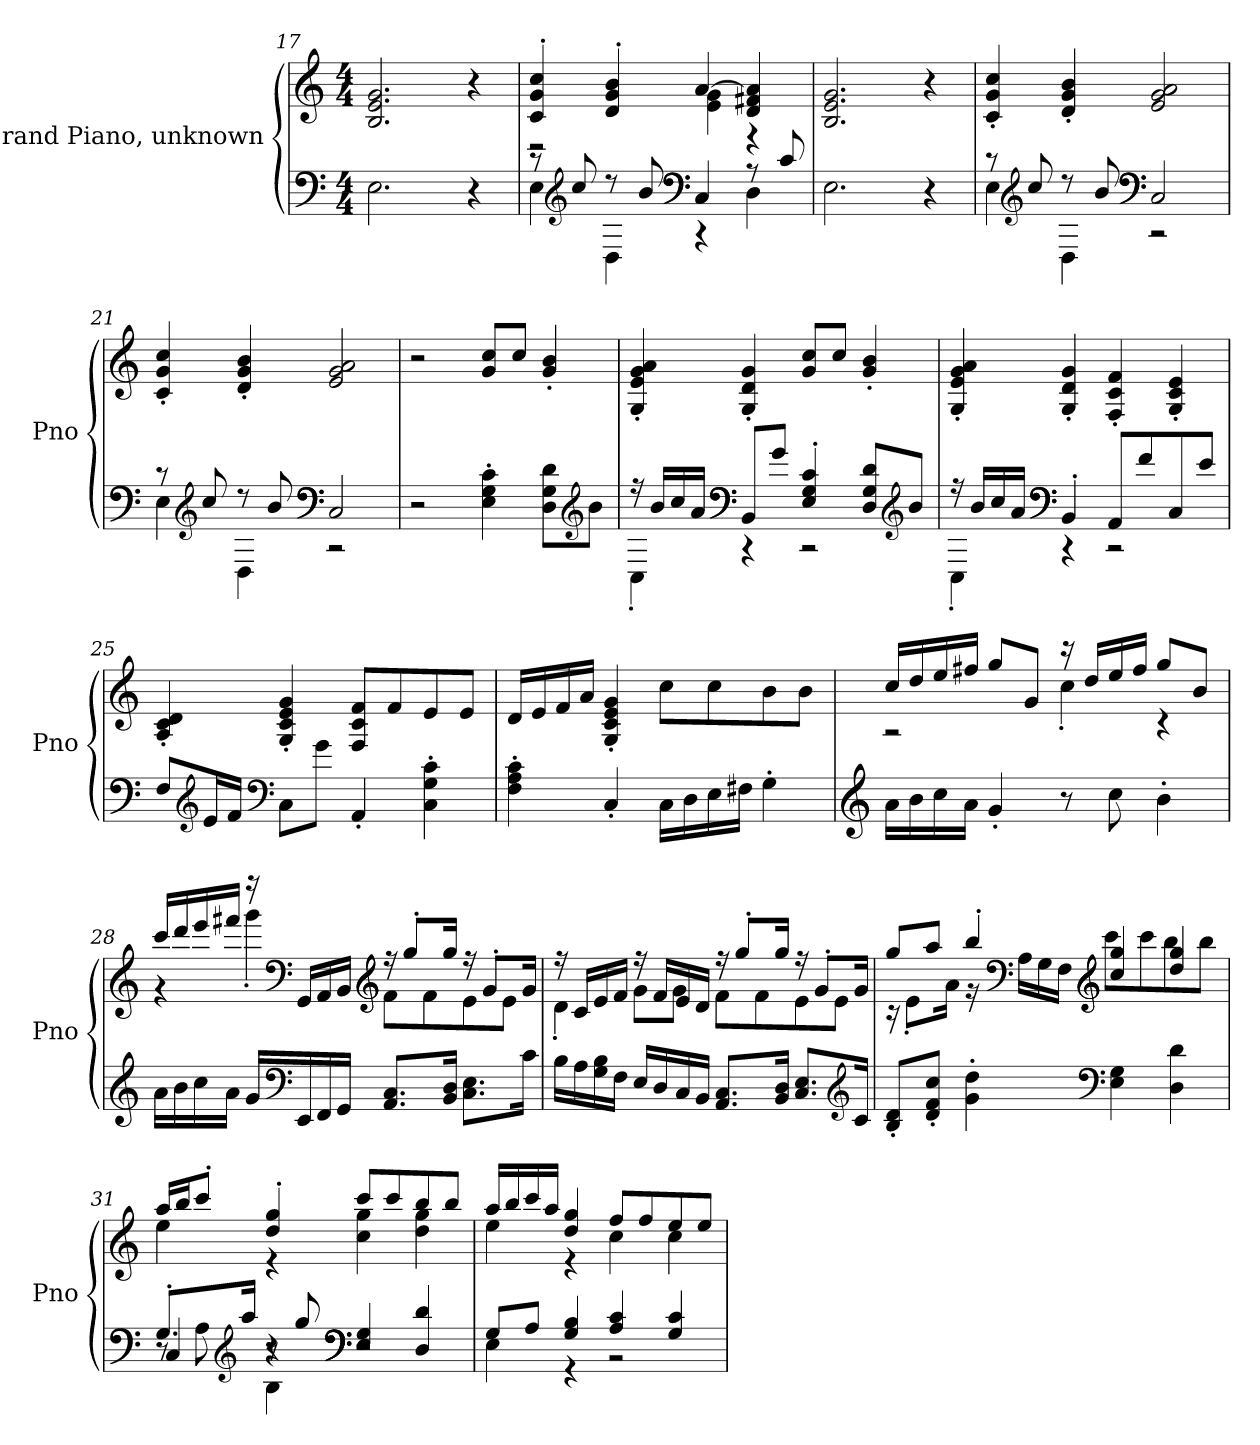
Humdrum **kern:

**kern	**kern
*part1	*part1
*staff2	*staff1
*I"Grand Piano, unknown	*
*I'Pno	*
*clefF4	*clefG2
*k[]	*k[]
*M4/4	*M4/4
=17	=17
2.E\	2.B/ 2.e/ 2.g/
4r	4r
!!LO:LB:g=z
=18	=18
*^	*^
8r	4E\	4c/' 4g/' 4cc/'	2r
*clefG2	*	*	*
8cc/	.	.	.
8r	4D\	4d/' 4g/' 4b/'	.
8b/	.	.	.
*clefF4	*	*	*
4C/	4r	[4a/	4e\ 4g\
8r	4D\	4d/ 4f#X/ 4a/]	4r
8c/	.	.	.
*v	*v	*	*
*	*v	*v
=19	=19
2.E\	2.B/ 2.e/ 2.g/
4r	4r
=20	=20
*^	*
8r	4E\	4c/' 4g/' 4cc/'
*clefG2	*	*
8cc/	.	.
8r	4D\	4d/' 4g/' 4b/'
8b/	.	.
*clefF4	*	*
2C/	2r	2e/ 2g/ 2a/
=21	=21	=21
8r	4E\	4c/' 4g/' 4cc/'
*clefG2	*	*
8cc/	.	.
8r	4D\	4d/' 4g/' 4b/'
8b/	.	.
*clefF4	*	*
2C/	2r	2e/ 2g/ 2a/
*v	*v	*
!!LO:LB:g=z
=22	=22
2r	2r
4E\' 4G\' 4c\'	8g/ 8cc/L
.	8cc/J
8D\ 8G\ 8d\L	4g/' 4b/'
*clefG2	*
8b\J	.
=23	=23
*^	*
16r	4C'\	4G/' 4e/' 4g/' 4a/'
16b/LL	.	.
16cc/	.	.
16a/JJ	.	.
*clefF4	*	*
8BB/L	4r	4G/' 4d/' 4g/'
8g/J	.	.
4E/' 4G/' 4c/'	2r	8g/ 8cc/L
.	.	8cc/J
8D/ 8G/ 8d/L	.	4g/' 4b/'
*clefG2	*	*
8b/J	.	.
=24	=24	=24
16r	4C'\	4G/' 4e/' 4g/' 4a/'
16b/LL	.	.
16cc/	.	.
16a/JJ	.	.
*clefF4	*	*
4BB'/	4r	4G/' 4d/' 4g/'
8AA/L	2r	4F/' 4c/' 4f/'
8f/	.	.
8C/	.	4G/' 4c/' 4e/'
8e/J	.	.
*v	*v	*
=25	=25
8F/L	4A/' 4c/' 4d/'
*clefG2	*
16e/L	.
16f/JJ	.
*clefF4	*
8C\L	4G/' 4c/' 4e/' 4g/'
8g\J	.
4AA'/	8F/ 8c/ 8f/L
.	8f/
4C\' 4G\' 4c\'	8e/
.	8e/J
!!LO:PB:g=z
=26	=26
4F\' 4A\' 4c\'	16d/LL
.	16e/
.	16f/
.	16a/JJ
4C'/	4G/' 4c/' 4e/' 4g/'
16C\LL	8cc\L
16D\	.
16E\	8cc\
16F#X\JJ	.
4G'\	8b\
.	8b\J
=27	=27
*clefG2	*
*	*^
16a\LL	16cc/LL	2r
16b\	16dd/	.
16cc\	16ee/	.
16a\JJ	16ff#X/JJ	.
4g'/	8gg/L	.
.	8g/J	.
8r	16r	4cc'\
.	16dd/LL	.
8cc\	16ee/	.
.	16ff#/JJ	.
4b'\	8gg/L	4r
.	8b/J	.
=28	=28	=28
16a\LL	16ccc/LL	4r
16b\	16ddd/	.
16cc\	16eee/	.
16a\JJ	16fff#X/JJ	.
16g/LL	16r	4ggg'\
*clefF4	*clefF4	*
16EE/	16GG/LL	.
16FF/	16AA/	.
16GG/JJ	16BB/JJ	.
*	*clefG2	*
8.AA/ 8.C/L	16r	8f\L
.	8gg'/L	.
.	.	8f\
16BB/ 16D/Jk	16gg/Jk	.
8.C\ 8.E\L	16r	8e\
.	8g'/L	.
.	.	8e\J
16c\Jk	16g/Jk	.
!!LO:LB:g=z	!!
=29	=29	=29
16B\LL	16r	4d'\
16A\	16c/LL	.
16G\ 16B\	16e/	.
16F\JJ	16f/JJ	.
16E/LL	16r	8g\L
16D/	16f/LL	.
16C/	16e/	8g\J
16BB/JJ	16d/JJ	.
8.AA/ 8.C/L	16r	8f\L
.	8gg'/L	.
.	.	8f\
16BB/ 16D/Jk	16gg/Jk	.
8.C/ 8.E/L	16r	8e\
.	8g'/L	.
.	.	8e\J
*clefG2	*	*
16c/Jk	16g/Jk	.
=30	=30	=30
8B/' 8d/'L	8gg/L	16r
.	.	8e'\L
8d/' 8f/' 8cc/'J	8aa/J	.
.	.	16a\Jk
4g\' 4dd\'	4bb'/	16r
*	*clefF4	*
.	.	16A\LL
.	.	16G\
.	.	16F\JJ
*clefF4	*clefG2	*
4E\ 4G\	4cc/ 4gg/	8ccc\L
.	.	8ccc\
4D\ 4d\	4dd/ 4gg/	8bb\
.	.	8bb\J
=31	=31	=31
*^	*	*
*	*^	*	*
8.G'/L	8r	4C/	16aa/LL	4ee\
.	.	.	16bb/J	.
.	8A\	.	8ccc'/J	.
*clefG2	*	*	*	*
16aa/Jk	.	.	.	.
8r	4B\	4r	4dd/' 4gg/'	4r
8gg/	.	.	.	.
*clefF4	*	*	*	*
4E/ 4G/	2r	2r	8ccc/L	4cc\ 4gg\
.	.	.	8ccc/	.
4D/ 4d/	.	.	8bb/	4dd\ 4gg\
.	.	.	8bb/J	.
*	*v	*v	*	*
!!LO:LB:g=z	!!
=32	=32	=32	=32
8G/L	4E\	16aa/LL	4ee\
.	.	16bb/	.
8A/J	.	16ccc/	.
.	.	16aa/JJ	.
4G/ 4B/	4r	4dd/ 4gg/	4r
4A/ 4c/	2r	8ff/L	4cc\
.	.	8ff/	.
4G/ 4c/	.	8ee/	4cc\
.	.	8ee/J	.
*v	*v	*	*
*	*v	*v
=	=
*-	*-
